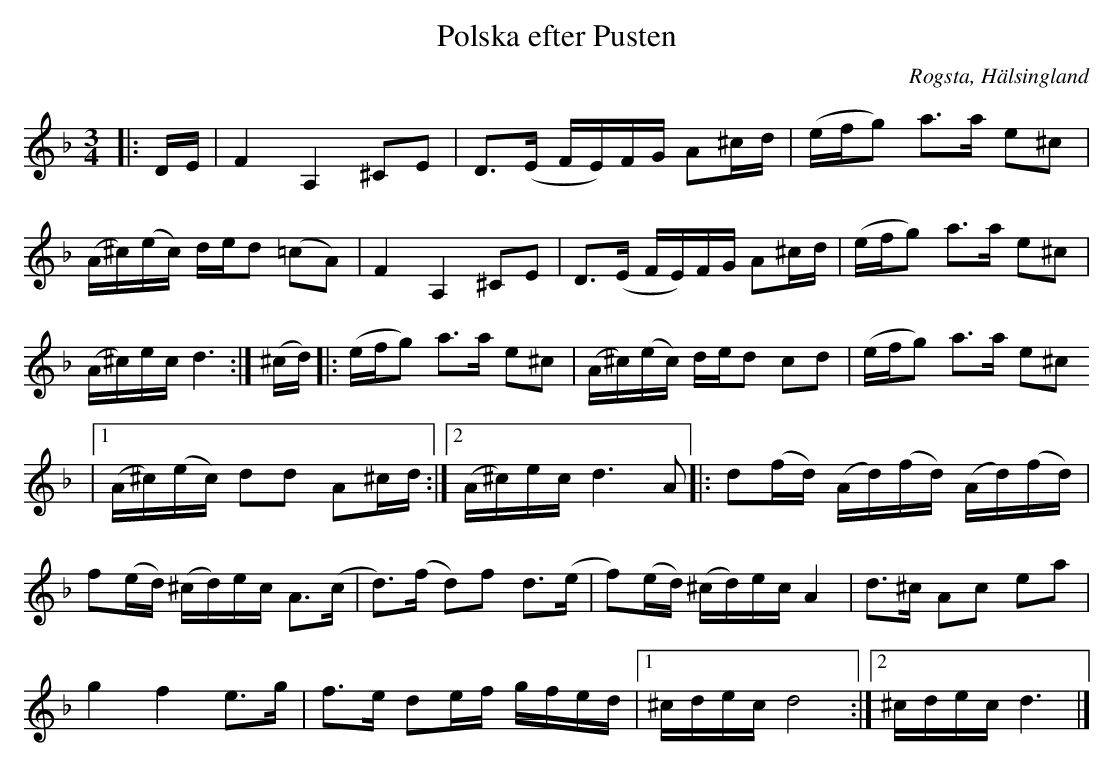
X:1
T:Polska efter Pusten
O:Rogsta, Hälsingland
M:3/4
L:1/8
K:Dm
|:D/E/ | F2 A,2 ^CE | D>(E F/E/)F/G/ A^c/d/ | (e/f/g) a>a e^c |
(A/^c/)(e/c/) d/e/d (=cA) | F2 A,2 ^CE | D>(E F/E/)F/G/ A^c/d/ | (e/f/g) a>a e^c |
(A/^c/)e/c/ d3 :| (^c/d/) |: (e/f/g) a>a e^c | (A/^c/)(e/c/) d/e/d cd | (e/f/g) a>a e^c
|1 (A/^c/)(/e/c/) dd A^c/d/ :|2 (A/^c/)e/c/ d3 A |: d(f/d/) (A/d/)(f/d/) (A/d/)(f/d/) |
f(e/d/) (^c/d/)e/c/ A>(c | d>)(f d)f d>(e | f)(e/d/) (^c/d/)e/c/ A2 | d>^c Ac ea |
g2 f2 e>g | f>e de/f/ g/f/e/d/ |1 ^c/d/e/c/ d4 :|2 ^c/d/e/c/ d3 |]
